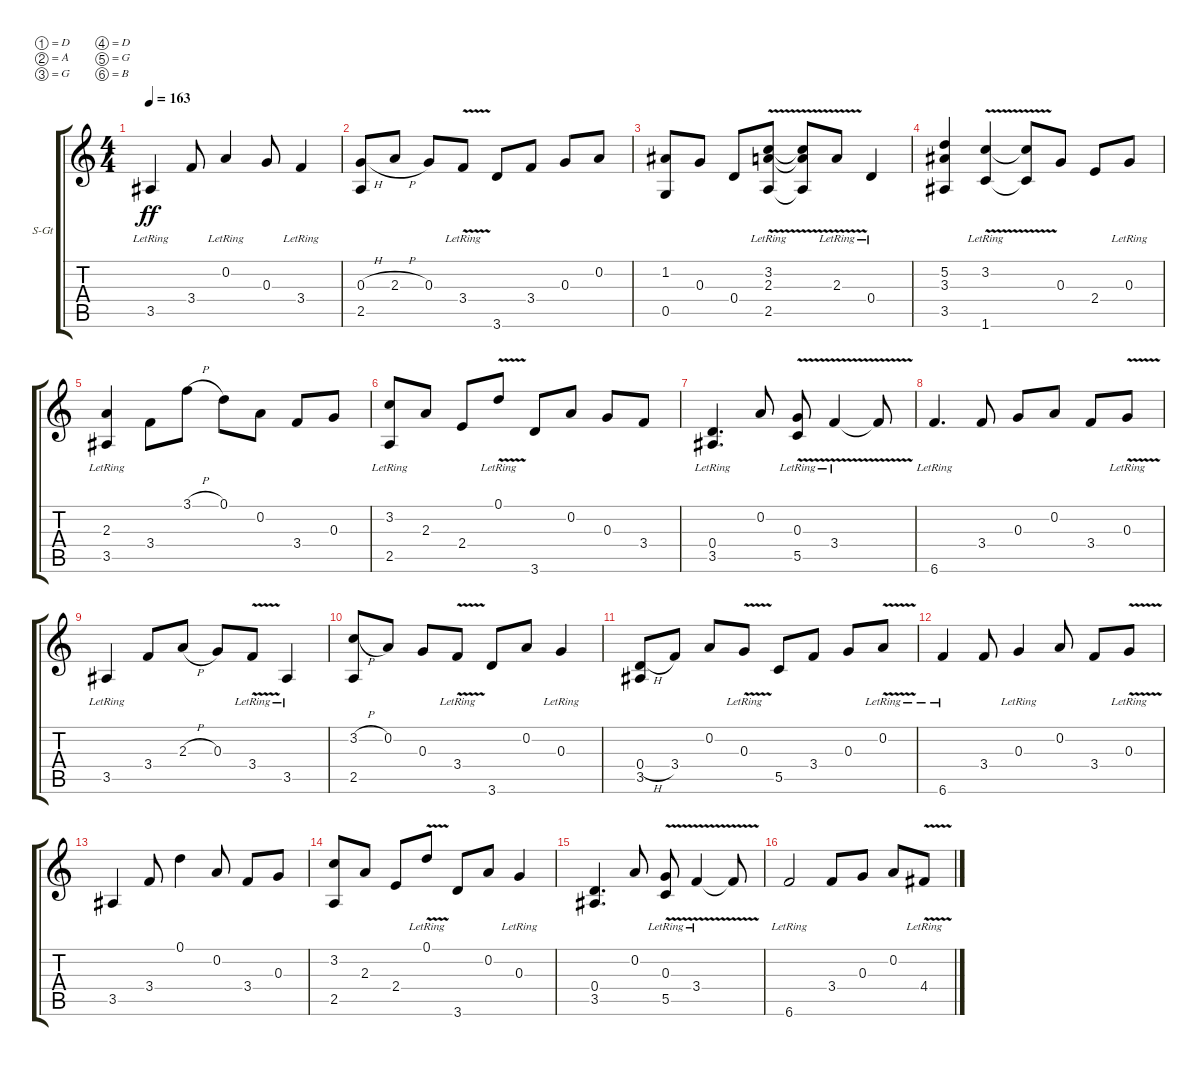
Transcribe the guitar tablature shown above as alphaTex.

\bracketExtendMode groupsimilarinstruments
\firstSystemTrackNameOrientation horizontal
\otherSystemsTrackNameOrientation horizontal
\track ("Guitare" "S-Gt") {solo instrument acousticgrandpiano}
\staff {score tabs}
\tuning (D4 A3 G3 D3 G2 B2)
\displaytranspose 12
\ts (4 4)
\tempo 163
\clef g2
\ks aminor
3.5{lr}.4{dy ff instrument acousticgrandpiano} 3.4.8 0.2{lr}.4 0.3.8 3.4{lr}.4 |
\ks c
(0.3{h} 2.5).8 2.3{h}.8 0.3.8 3.4{v lr}.8 3.6.8 3.4.8 0.3.8 0.2.8 |
(1.2 0.5).8 0.3.8 0.4.8 (3.2{v lr} 2.3{v lr} 2.5{v lr}).8 (3.2{t} 2.3{t} 2.5{t}).8 2.3{v lr}.8 0.4{lr}.4 |
(5.2 3.3 3.5).4 (3.2{v lr} 1.6{v lr}).4 (3.2{t} 1.6{t}).8 0.3.8 2.4.8 0.3{lr}.8 |
(2.3 3.5{lr}).4 3.4.8 3.1{h}.8 0.1.8 0.2.8 3.4.8 0.3.8 |
(3.2 2.5{lr}).8 2.3.8 2.4.8 0.1{v lr}.8 3.6.8 0.2.8 0.3.8 3.4.8 |
(0.4{lr} 3.5{lr}).4{d} 0.2.8 (0.3{v} 5.5{v lr}).8 3.4{v lr}.4 3.4{t}.8 |
6.6{lr}.4{d} 3.4.8 0.3.8 0.2.8 3.4.8 0.3{v lr}.8 |
3.5{lr}.4 3.4.8 2.3{h}.8 0.3.8 3.4{v lr}.8 3.5{lr}.4 |
(3.2{h} 2.5).8 0.2.8 0.3.8 3.4{v lr}.8 3.6.8 0.2.8 0.3{lr}.4 |
(0.4{h} 3.5).8 3.4.8 0.2.8 0.3{v lr}.8 5.5.8 3.4.8 0.3.8 0.2{v lr}.8 |
6.6{lr}.4 3.4.8 0.3{lr}.4 0.2.8 3.4.8 0.3{v lr}.8 |
3.5.4 3.4.8 0.1.4 0.2.8 3.4.8 0.3.8 |
(3.2 2.5).8 2.3.8 2.4.8 0.1{v lr}.8 3.6.8 0.2.8 0.3{lr}.4 |
(0.4 3.5).4{d} 0.2.8 (0.3{v} 5.5{v lr}).8 3.4{v lr}.4 3.4{t}.8 |
6.6{lr}.2 3.4.8 0.3.8 0.2.8 4.4{v lr}.8
